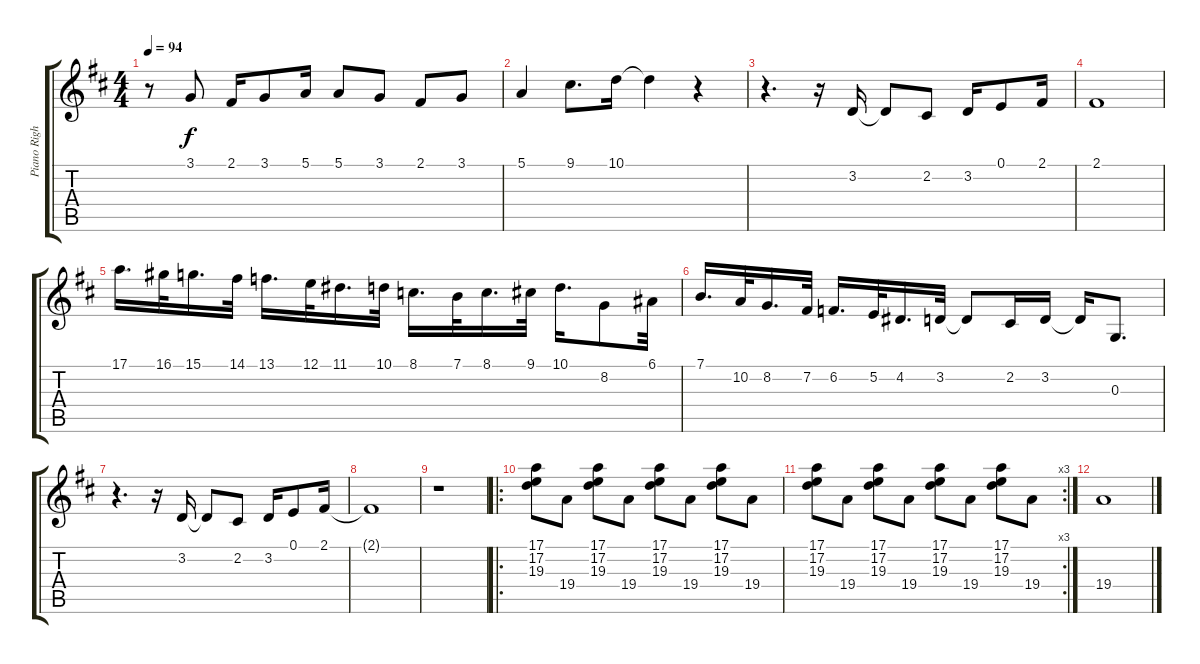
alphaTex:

\track ("Piano RightHand" "Piano Righ") {instrument acousticgrandpiano}
\staff {score tabs}
\tuning (E4 B3 G3 D3 A2 E2) {hide}
\ts (4 4)
\tempo 94
\clef g2
\ks d
r.8{dy f} 3.1.8 2.1.16 3.1.8 5.1.16 5.1.8 3.1.8 2.1.8 3.1.8 |
5.1.4 9.1.8{d} 10.1.16 10.1{t}.4 r.4 |
r.4{d} r.16 3.2.16 3.2{t}.8 2.2.8 3.2.16 0.1.8 2.1.16 |
2.1.1 |
17.1.16{d} 16.1.32 15.1.16{d} 14.1.32 13.1.16{d} 12.1.32 11.1.16{d} 10.1.32 8.1.16{d} 7.1.32 8.1.16{d} 9.1.32 10.1.16{d} 8.2.8 6.1.32 |
7.1.16{d} 10.2.32 8.2.16{d} 7.2.32 6.2.16{d} 5.2.32 4.2.16{d} 3.2.32 3.2{t}.8 2.2.16 3.2.16 3.2{t}.16 0.3.8{d} |
r.4{d} r.16 3.2.16 3.2{t}.8 2.2.8 3.2.16 0.1.8 2.1.16 |
2.1{t}.1 |
r.1 |
\ro
(17.1 17.2 19.3).8 19.4.8 (17.1 17.2 19.3).8 19.4.8 (17.1 17.2 19.3).8 19.4.8 (17.1 17.2 19.3).8 19.4.8 |
\rc 3
(17.1 17.2 19.3).8 19.4.8 (17.1 17.2 19.3).8 19.4.8 (17.1 17.2 19.3).8 19.4.8 (17.1 17.2 19.3).8 19.4.8 |
19.4.1
